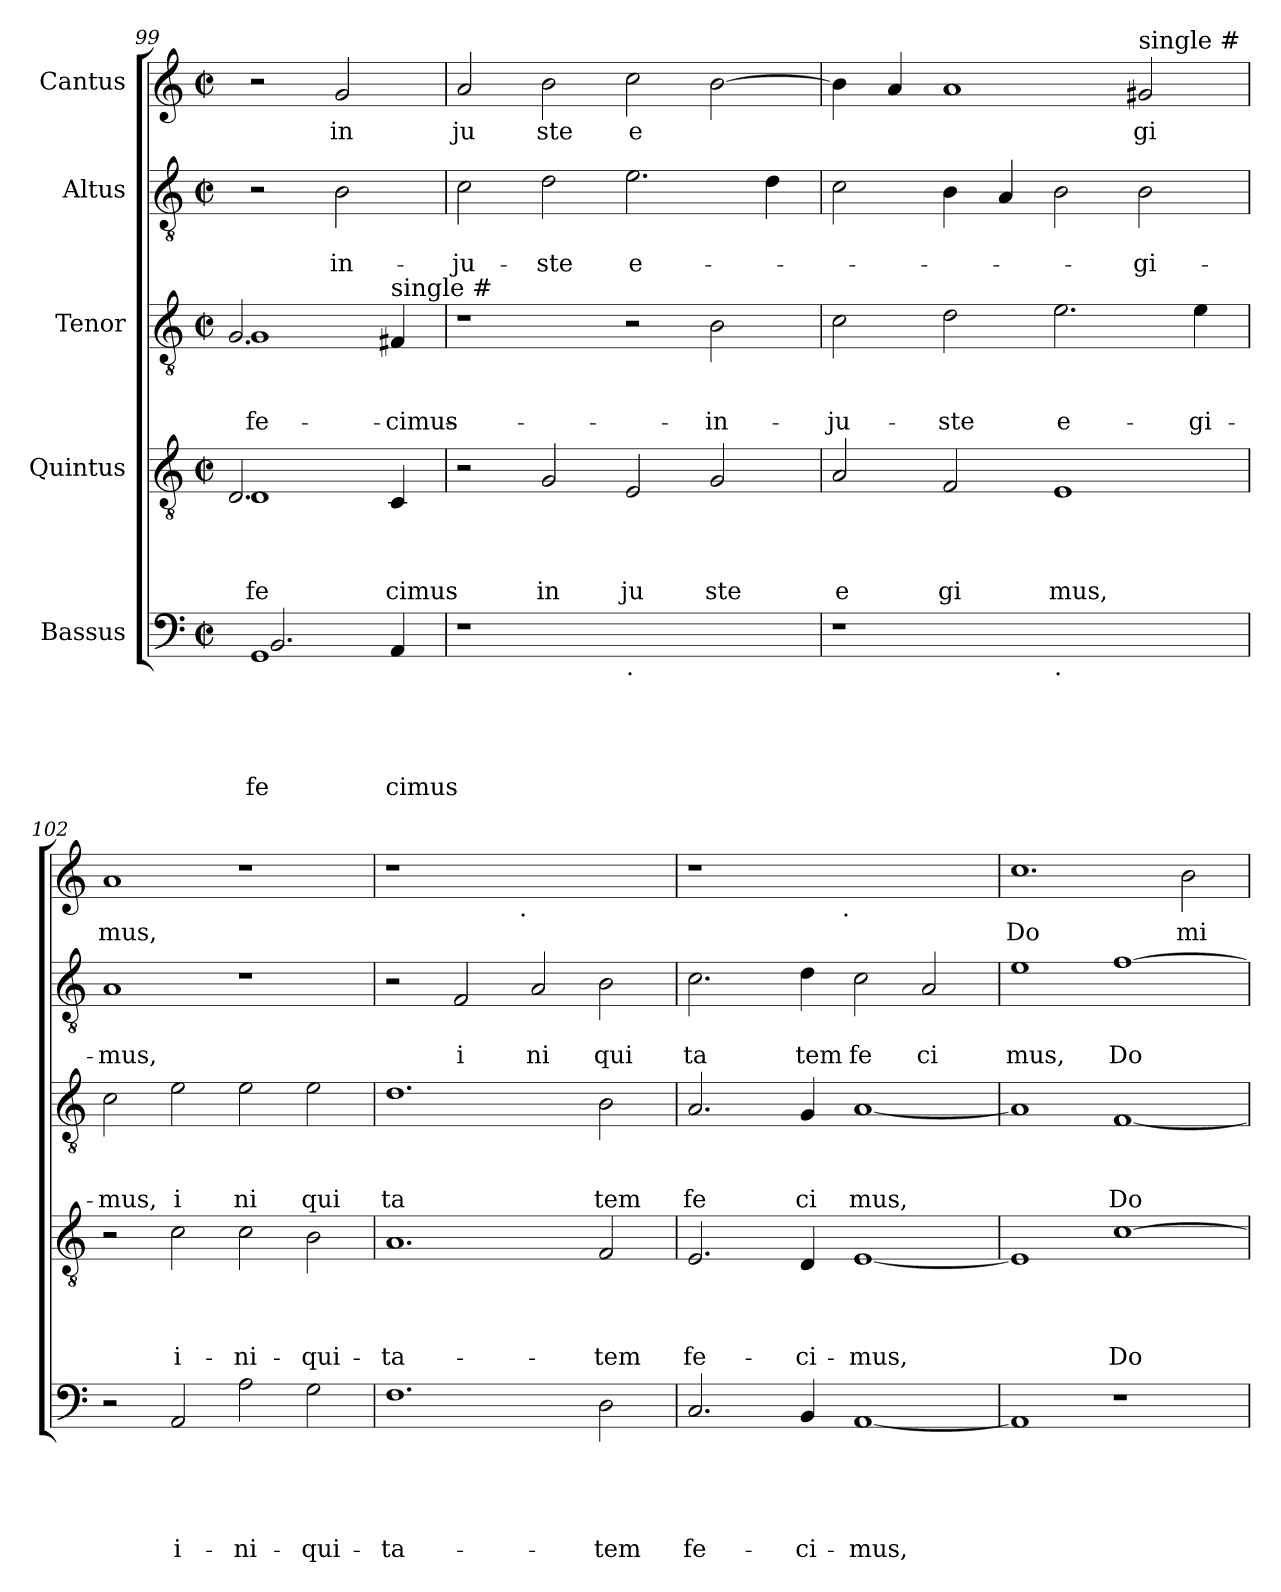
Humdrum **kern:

**kern	**text	**text	**text	**text	**text	**kern	**text	**text	**text	**text	**kern	**text	**text	**text	**kern	**text	**text	**kern	**text
*part5	*part5	*part5	*part5	*part5	*part5	*part4	*part4	*part4	*part4	*part4	*part3	*part3	*part3	*part3	*part2	*part2	*part2	*part1	*part1
*staff5	*staff5	*staff5	*staff5	*staff5	*staff5	*staff4	*staff4	*staff4	*staff4	*staff4	*staff3	*staff3	*staff3	*staff3	*staff2	*staff2	*staff2	*staff1	*staff1
*I"Bassus	*	*	*	*	*	*I"Quintus	*	*	*	*	*I"Tenor	*	*	*	*I"Altus	*	*	*I"Cantus	*
*clefF4	*	*	*	*	*	*clefGv2	*	*	*	*	*clefGv2	*	*	*	*clefGv2	*	*	*clefG2	*
*k[]	*	*	*	*	*	*k[]	*	*	*	*	*k[]	*	*	*	*k[]	*	*	*k[]	*
*C:	*	*	*	*	*	*C:	*	*	*	*	*C:	*	*	*	*C:	*	*	*C:	*
*M2/2	*	*	*	*	*	*M2/2	*	*	*	*	*M2/2	*	*	*	*M2/2	*	*	*M2/2	*
*met(c|)	*	*	*	*	*	*met(c|)	*	*	*	*	*met(c|)	*	*	*	*met(c|)	*	*	*met(c|)	*
=99	=99	=99	=99	=99	=99	=99	=99	=99	=99	=99	=99	=99	=99	=99	=99	=99	=99	=99	=99
*^	*	*	*	*	*	*	*	*	*	*	*	*	*	*	*	*	*	*	*
!	!	!	!	!	!	!LO:LY:b	!	!	!	!	!LO:LY:b	!	!	!	!LO:LY:b	!	!	!	!	!
*	*	*	*	*	*	*	*^	*	*	*	*	*^	*	*	*	*	*	*	*	*
1GG	2.BB/	.	.	.	.	fe	1D	2.D/	.	.	.	fe	1G	2.G/	.	.	fe-	2r	.	.	2r	.
!	!	!	!	!	!	!	!	!	!	!	!	!	!	!	!	!	!	!	!	!LO:LY:b	!	!LO:LY:b
.	.	.	.	.	.	.	.	.	.	.	.	.	.	.	.	.	.	2B\	.	in-	2g/	in
!	!	!	!	!	!	!	!	!	!	!	!	!	!	!LO:TX:a:t=single #	!	!	!	!	!	!	!	!
!	!	!	!	!	!	!LO:LY:b	!	!	!	!	!	!LO:LY:b	!	!	!	!	!LO:LY:b	!	!	!	!	!
.	4AA/	.	.	.	.	cimus	.	4C/	.	.	.	cimus	.	4F#/	.	.	-cimus	.	.	.	.	.
=100	=100	=100	=100	=100	=100	=100	=100	=100	=100	=100	=100	=100	=100	=100	=100	=100	=100	=100	=100	=100	=100	=100
!	!	!	!	!	!	!	!	!	!	!	!	!	!	!	!	!	!	!	!	!LO:LY:b	!	!LO:LY:b
*v	*v	*	*	*	*	*	*	*	*	*	*	*	*v	*v	*	*	*	*	*	*	*	*
*	*	*	*	*	*	*v	*v	*	*	*	*	*	*	*	*	*	*	*	*	*
1r	.	.	.	.	.	2r	.	.	.	.	1r	.	.	.	2c\	.	-ju-	2a/	ju
!	!	!	!	!	!	!	!	!	!	!LO:LY:b	!	!	!	!	!	!	!LO:LY:b	!	!LO:LY:b
.	.	.	.	.	.	2G/	.	.	.	in	.	.	.	.	2d\	.	-ste	2b\	ste
!LO:TX:b:t=.	!	!	!	!	!	!	!	!	!	!	!	!	!	!	!	!	!	!	!
!	!	!	!	!	!	!	!	!	!	!LO:LY:b	!	!	!	!	!	!	!LO:LY:b	!	!LO:LY:b
1ryy	.	.	.	.	.	2E/	.	.	.	ju	2r	.	.	.	2.e\	.	e-	2cc\	e
!	!	!	!	!	!	!	!	!	!	!LO:LY:b	!	!	!	!LO:LY:b	!	!	!	!	!
.	.	.	.	.	.	2G/	.	.	.	ste	2B\	.	.	in-	.	.	.	[>2b\	.
.	.	.	.	.	.	.	.	.	.	.	.	.	.	.	4d\	.	.	.	.
=101	=101	=101	=101	=101	=101	=101	=101	=101	=101	=101	=101	=101	=101	=101	=101	=101	=101	=101	=101
!	!	!	!	!	!	!	!	!	!	!LO:LY:b	!	!	!	!LO:LY:b	!	!	!	!	!
1r	.	.	.	.	.	2A/	.	.	.	e	2c\	.	.	-ju-	2c\	.	.	4b\]	.
.	.	.	.	.	.	.	.	.	.	.	.	.	.	.	.	.	.	4a/	.
!	!	!	!	!	!	!	!	!	!	!LO:LY:b	!	!	!	!LO:LY:b	!	!	!	!	!
.	.	.	.	.	.	2F/	.	.	.	gi	2d\	.	.	-ste	4B\	.	.	1a	.
.	.	.	.	.	.	.	.	.	.	.	.	.	.	.	4A/	.	.	.	.
!LO:TX:b:t=.	!	!	!	!	!	!	!	!	!	!	!	!	!	!	!	!	!	!	!
!	!	!	!	!	!	!	!	!	!	!LO:LY:b	!	!	!	!LO:LY:b	!	!	!	!	!
1ryy	.	.	.	.	.	1E	.	.	.	mus,	2.e\	.	.	e-	2B\	.	.	.	.
!	!	!	!	!	!	!	!	!	!	!	!	!	!	!	!	!	!	!LO:TX:a:t=single #	!
!	!	!	!	!	!	!	!	!	!	!	!	!	!	!	!	!	!LO:LY:b	!	!LO:LY:b
.	.	.	.	.	.	.	.	.	.	.	.	.	.	.	2B\	.	-gi-	2g#/	gi
!	!	!	!	!	!	!	!	!	!	!	!	!	!	!LO:LY:b	!	!	!	!	!
.	.	.	.	.	.	.	.	.	.	.	4e\	.	.	-gi-	.	.	.	.	.
!!LO:PB:g=z
=102	=102	=102	=102	=102	=102	=102	=102	=102	=102	=102	=102	=102	=102	=102	=102	=102	=102	=102	=102
!	!	!	!	!	!	!	!	!	!	!	!	!	!	!LO:LY:b	!	!	!LO:LY:b	!	!LO:LY:b
2r	.	.	.	.	.	2r	.	.	.	.	2c\	.	.	-mus,	1A	.	-mus,	1a	mus,
!	!	!	!	!	!LO:LY:b	!	!	!	!	!LO:LY:b	!	!	!	!LO:LY:b	!	!	!	!	!
2AA/	.	.	.	.	i-	2c\	.	.	.	i-	2e\	.	.	i	.	.	.	.	.
!	!	!	!	!	!LO:LY:b	!	!	!	!	!LO:LY:b	!	!	!	!LO:LY:b	!	!	!	!	!
2A\	.	.	.	.	-ni-	2c\	.	.	.	-ni-	2e\	.	.	ni	1r	.	.	1r	.
!	!	!	!	!	!LO:LY:b	!	!	!	!	!LO:LY:b	!	!	!	!LO:LY:b	!	!	!	!	!
2G\	.	.	.	.	-qui-	2B\	.	.	.	-qui-	2e\	.	.	qui	.	.	.	.	.
=103	=103	=103	=103	=103	=103	=103	=103	=103	=103	=103	=103	=103	=103	=103	=103	=103	=103	=103	=103
!	!	!	!	!	!LO:LY:b	!	!	!	!	!LO:LY:b	!	!	!	!LO:LY:b	!	!	!	!	!
*	*	*	*	*	*	*	*	*	*	*	*	*	*	*	*	*	*	*^	*
1.F	.	.	.	.	-ta-	1.A	.	.	.	-ta-	1.d	.	.	ta	2r	.	.	1r	2ryy	.
!	!	!	!	!	!	!	!	!	!	!	!	!	!	!	!	!	!LO:LY:b	!	!	!
.	.	.	.	.	.	.	.	.	.	.	.	.	.	.	2F/	.	i	.	4...ryy	.
!	!	!	!	!	!	!	!	!	!	!	!	!	!	!	!	!	!	!	!LO:TX:b:t=.	!
.	.	.	.	.	.	.	.	.	.	.	.	.	.	.	.	.	.	.	1ryy	.
!	!	!	!	!	!	!	!	!	!	!	!	!	!	!	!	!	!LO:LY:b	!	!	!
.	.	.	.	.	.	.	.	.	.	.	.	.	.	.	2A/	.	ni	1ryy	.	.
!	!	!	!	!	!LO:LY:b	!	!	!	!	!LO:LY:b	!	!	!	!LO:LY:b	!	!	!LO:LY:b	!	!	!
2D\	.	.	.	.	-tem	2F/	.	.	.	-tem	2B\	.	.	tem	2B\	.	qui	.	.	.
.	.	.	.	.	.	.	.	.	.	.	.	.	.	.	.	.	.	.	32ryy	.
=104	=104	=104	=104	=104	=104	=104	=104	=104	=104	=104	=104	=104	=104	=104	=104	=104	=104	=104	=104	=104
!	!	!	!	!	!LO:LY:b	!	!	!	!	!LO:LY:b	!	!	!	!LO:LY:b	!	!	!LO:LY:b	!	!	!
2.C/	.	.	.	.	fe-	2.E/	.	.	.	fe-	2.A/	.	.	fe	2.c\	.	ta	1r	2ryy	.
.	.	.	.	.	.	.	.	.	.	.	.	.	.	.	.	.	.	.	4...ryy	.
!	!	!	!	!	!LO:LY:b	!	!	!	!	!LO:LY:b	!	!	!	!LO:LY:b	!	!	!LO:LY:b	!	!	!
4BB/	.	.	.	.	-ci-	4D/	.	.	.	-ci-	4G/	.	.	ci	4d\	.	tem	.	.	.
!	!	!	!	!	!	!	!	!	!	!	!	!	!	!	!	!	!	!	!LO:TX:b:t=.	!
.	.	.	.	.	.	.	.	.	.	.	.	.	.	.	.	.	.	.	1ryy	.
!	!	!	!	!	!LO:LY:b	!	!	!	!	!LO:LY:b	!	!	!	!LO:LY:b	!	!	!LO:LY:b	!	!	!
[<1AA	.	.	.	.	-mus,	[<1E	.	.	.	-mus,	[<1A	.	.	mus,	2c\	.	fe	1ryy	.	.
!	!	!	!	!	!	!	!	!	!	!	!	!	!	!	!	!	!LO:LY:b	!	!	!
.	.	.	.	.	.	.	.	.	.	.	.	.	.	.	2A/	.	ci	.	.	.
.	.	.	.	.	.	.	.	.	.	.	.	.	.	.	.	.	.	.	32ryy	.
=105	=105	=105	=105	=105	=105	=105	=105	=105	=105	=105	=105	=105	=105	=105	=105	=105	=105	=105	=105	=105
!	!	!	!	!	!	!	!	!	!	!	!	!	!	!	!	!	!LO:LY:b	!	!	!LO:LY:b
*	*	*	*	*	*	*	*	*	*	*	*	*	*	*	*	*	*	*v	*v	*
1AA]	.	.	.	.	.	1E]	.	.	.	.	1A]	.	.	.	1e	.	mus,	1.cc	Do
!	!	!	!	!	!	!	!	!	!	!LO:LY:b	!	!	!	!LO:LY:b	!	!	!LO:LY:b	!	!
1r	.	.	.	.	.	[>1c	.	.	.	Do-	[<1F	.	.	Do	[>1f	.	Do	.	.
!	!	!	!	!	!	!	!	!	!	!	!	!	!	!	!	!	!	!	!LO:LY:b
.	.	.	.	.	.	.	.	.	.	.	.	.	.	.	.	.	.	2b\	mi
=	=	=	=	=	=	=	=	=	=	=	=	=	=	=	=	=	=	=	=
*-	*-	*-	*-	*-	*-	*-	*-	*-	*-	*-	*-	*-	*-	*-	*-	*-	*-	*-	*-
